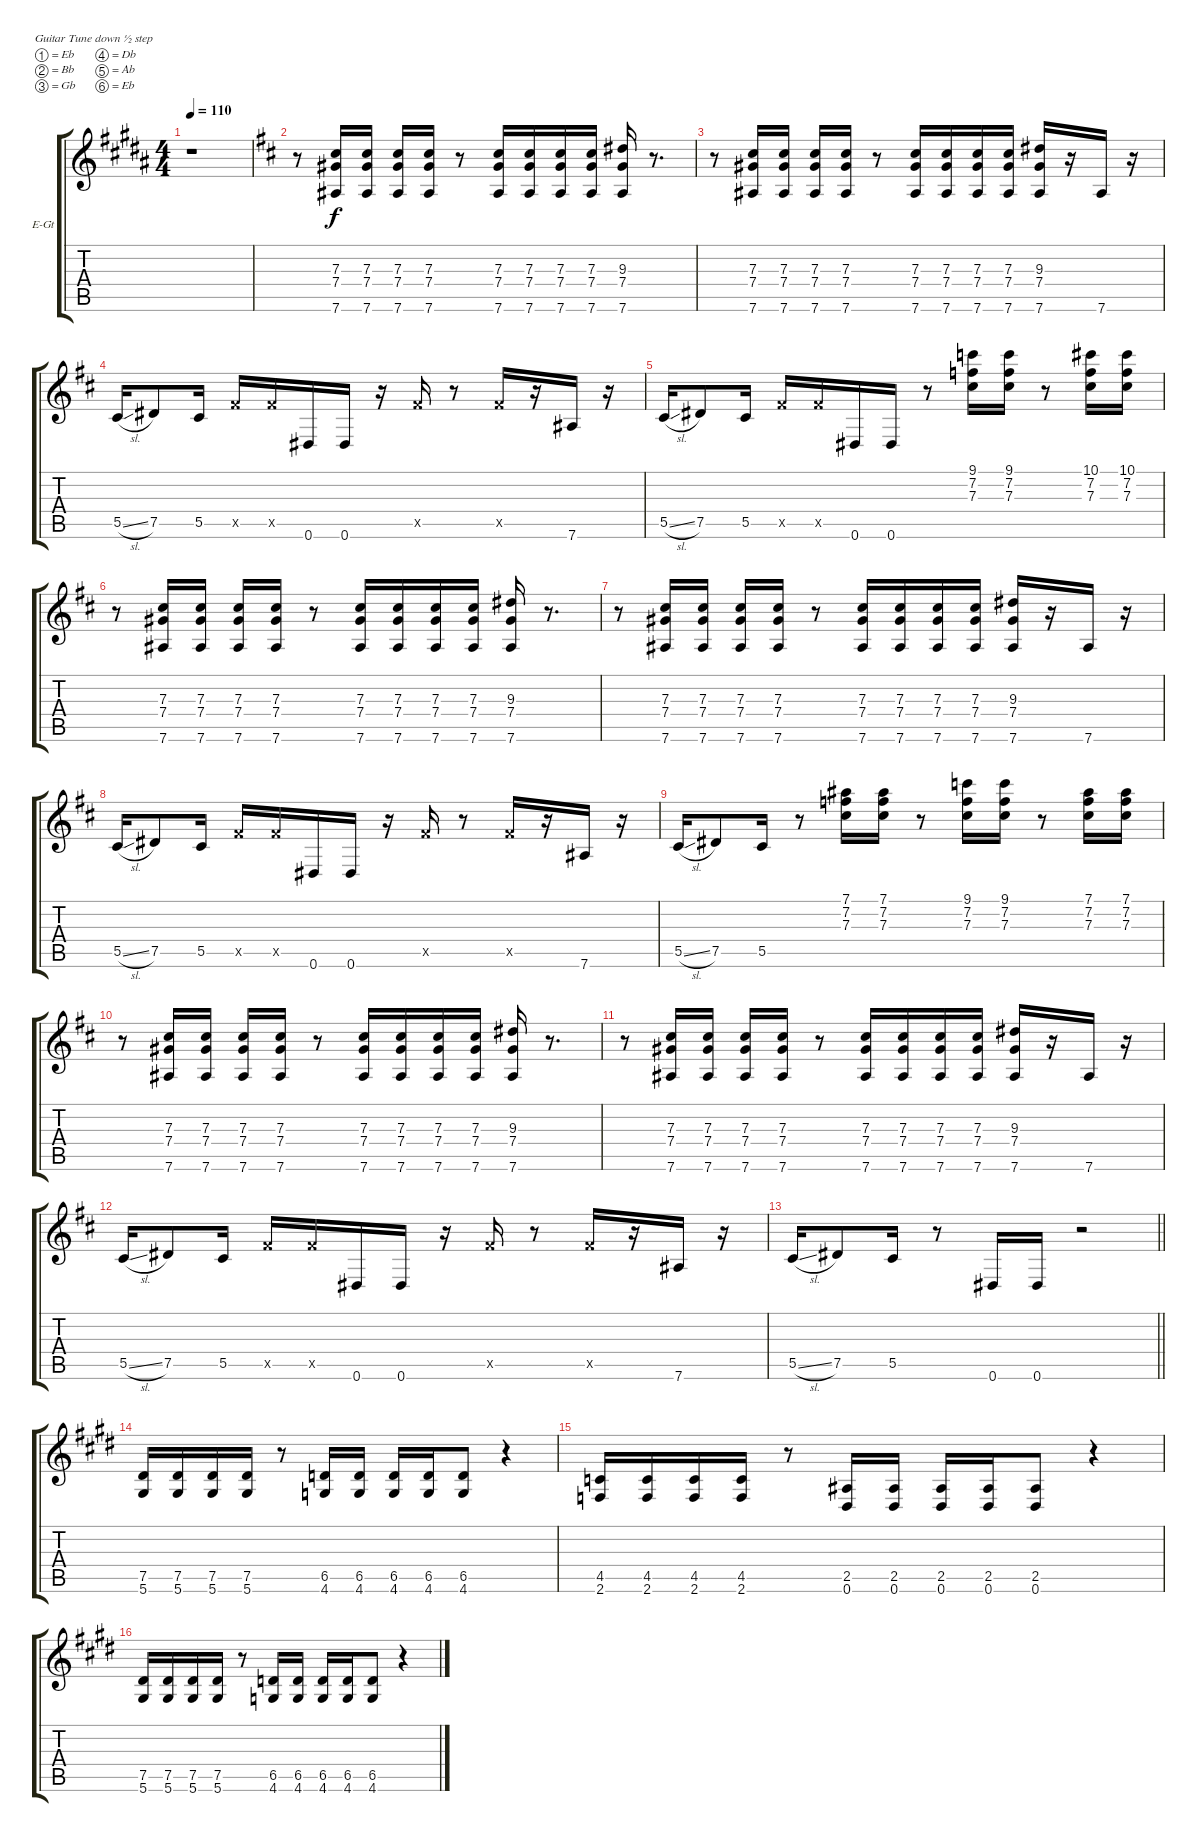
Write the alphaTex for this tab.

\bracketExtendMode groupsimilarinstruments
\firstSystemTrackNameOrientation horizontal
\otherSystemsTrackNameOrientation horizontal
\track ("Untitled" "E-Gt") {instrument overdrivenguitar}
\staff {score tabs}
\tuning (Eb4 Bb3 Gb3 Db3 Ab2 Eb2)
\ts (4 4)
\tempo 110
\clef g2
\ks g#minor
r.1{dy f} |
\ks d
r.8 (7.3 7.4 7.6).16 (7.3 7.4 7.6).16 (7.3 7.4 7.6).16 (7.3 7.4 7.6).16 r.8 (7.3 7.4 7.6).16 (7.3 7.4 7.6).16 (7.3 7.4 7.6).16 (7.3 7.4 7.6).16 (9.3 7.4 7.6).16 r.8{d} |
r.8 (7.3 7.4 7.6).16 (7.3 7.4 7.6).16 (7.3 7.4 7.6).16 (7.3 7.4 7.6).16 r.8 (7.3 7.4 7.6).16 (7.3 7.4 7.6).16 (7.3 7.4 7.6).16 (7.3 7.4 7.6).16 (9.3 7.4 7.6).16 r.16 7.6.16 r.16 |
5.5{sl}.16 7.5.8 5.5.16 10.5{x}.16 10.5{x}.16 0.6.16 0.6.16 r.16 10.5{x}.16 r.8 10.5{x}.16 r.16 7.6.16 r.16 |
5.5{sl}.16 7.5.8 5.5.16 10.5{x}.16 10.5{x}.16 0.6.16 0.6.16 r.8 (9.1 7.2 7.3).16 (9.1 7.2 7.3).16 r.8 (10.1 7.2 7.3).16 (10.1 7.2 7.3).16 |
r.8 (7.3 7.4 7.6).16 (7.3 7.4 7.6).16 (7.3 7.4 7.6).16 (7.3 7.4 7.6).16 r.8 (7.3 7.4 7.6).16 (7.3 7.4 7.6).16 (7.3 7.4 7.6).16 (7.3 7.4 7.6).16 (9.3 7.4 7.6).16 r.8{d} |
r.8 (7.3 7.4 7.6).16 (7.3 7.4 7.6).16 (7.3 7.4 7.6).16 (7.3 7.4 7.6).16 r.8 (7.3 7.4 7.6).16 (7.3 7.4 7.6).16 (7.3 7.4 7.6).16 (7.3 7.4 7.6).16 (9.3 7.4 7.6).16 r.16 7.6.16 r.16 |
5.5{sl}.16 7.5.8 5.5.16 10.5{x}.16 10.5{x}.16 0.6.16 0.6.16 r.16 10.5{x}.16 r.8 10.5{x}.16 r.16 7.6.16 r.16 |
5.5{sl}.16 7.5.8 5.5.16 r.8 (7.1 7.2 7.3).16 (7.1 7.2 7.3).16 r.8 (9.1 7.2 7.3).16 (9.1 7.2 7.3).16 r.8 (7.1 7.2 7.3).16 (7.1 7.2 7.3).16 |
r.8 (7.3 7.4 7.6).16 (7.3 7.4 7.6).16 (7.3 7.4 7.6).16 (7.3 7.4 7.6).16 r.8 (7.3 7.4 7.6).16 (7.3 7.4 7.6).16 (7.3 7.4 7.6).16 (7.3 7.4 7.6).16 (9.3 7.4 7.6).16 r.8{d} |
r.8 (7.3 7.4 7.6).16 (7.3 7.4 7.6).16 (7.3 7.4 7.6).16 (7.3 7.4 7.6).16 r.8 (7.3 7.4 7.6).16 (7.3 7.4 7.6).16 (7.3 7.4 7.6).16 (7.3 7.4 7.6).16 (9.3 7.4 7.6).16 r.16 7.6.16 r.16 |
5.5{sl}.16 7.5.8 5.5.16 10.5{x}.16 10.5{x}.16 0.6.16 0.6.16 r.16 10.5{x}.16 r.8 10.5{x}.16 r.16 7.6.16 r.16 |
\barLineRight lightlight
5.5{sl}.16 7.5.8 5.5.16 r.8 0.6.16 0.6.16 r.2 |
\section ("" " ")
\ks e
(7.5 5.6).16 (7.5 5.6).16 (7.5 5.6).16 (7.5 5.6).16 r.8 (6.5 4.6).16 (6.5 4.6).16 (6.5 4.6).16 (6.5 4.6).16 (6.5 4.6).8 r.4 |
(4.5 2.6).16 (4.5 2.6).16 (4.5 2.6).16 (4.5 2.6).16 r.8 (2.5 0.6).16 (2.5 0.6).16 (2.5 0.6).16 (2.5 0.6).16 (2.5 0.6).8 r.4 |
\ks c#minor
(7.5 5.6).16 (7.5 5.6).16 (7.5 5.6).16 (7.5 5.6).16 r.8 (6.5 4.6).16 (6.5 4.6).16 (6.5 4.6).16 (6.5 4.6).16 (6.5 4.6).8 r.4
